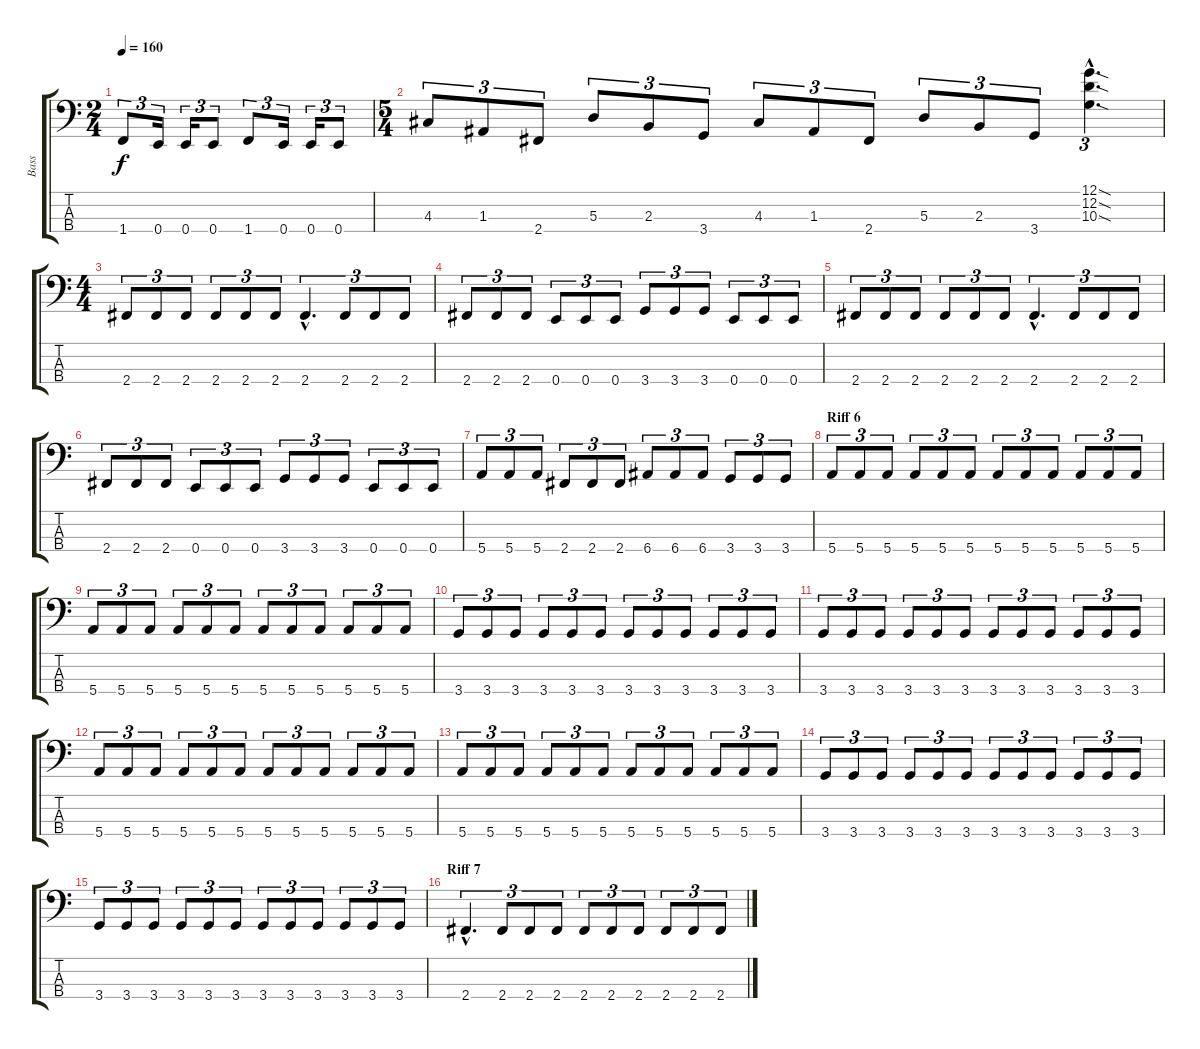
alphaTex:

\track ("Bass" "Bass") {instrument electricbassfinger}
\staff {score tabs}
\tuning (G2 D2 A1 E1) {hide}
\ts (2 4)
\tempo 160
\clef f4
\ks c
1.4.8{tu (3 2) dy f} 0.4.16{tu (3 2)} 0.4.16{tu (3 2)} 0.4.8{tu (3 2)} 1.4.8{tu (3 2)} 0.4.16{tu (3 2)} 0.4.16{tu (3 2)} 0.4.8{tu (3 2)} |
\ts (5 4)
4.3.8{tu (3 2)} 1.3.8{tu (3 2)} 2.4.8{tu (3 2)} 5.3.8{tu (3 2)} 2.3.8{tu (3 2)} 3.4.8{tu (3 2)} 4.3.8{tu (3 2)} 1.3.8{tu (3 2)} 2.4.8{tu (3 2)} 5.3.8{tu (3 2)} 2.3.8{tu (3 2)} 3.4.8{tu (3 2)} (12.1{sod hac} 12.2{sod hac} 10.3{sod hac}).4{d tu (3 2)} |
\ts (4 4)
2.4.8{tu (3 2)} 2.4.8{tu (3 2)} 2.4.8{tu (3 2)} 2.4.8{tu (3 2)} 2.4.8{tu (3 2)} 2.4.8{tu (3 2)} 2.4{hac}.4{d tu (3 2)} 2.4.8{tu (3 2)} 2.4.8{tu (3 2)} 2.4.8{tu (3 2)} |
2.4.8{tu (3 2)} 2.4.8{tu (3 2)} 2.4.8{tu (3 2)} 0.4.8{tu (3 2)} 0.4.8{tu (3 2)} 0.4.8{tu (3 2)} 3.4.8{tu (3 2)} 3.4.8{tu (3 2)} 3.4.8{tu (3 2)} 0.4.8{tu (3 2)} 0.4.8{tu (3 2)} 0.4.8{tu (3 2)} |
2.4.8{tu (3 2)} 2.4.8{tu (3 2)} 2.4.8{tu (3 2)} 2.4.8{tu (3 2)} 2.4.8{tu (3 2)} 2.4.8{tu (3 2)} 2.4{hac}.4{d tu (3 2)} 2.4.8{tu (3 2)} 2.4.8{tu (3 2)} 2.4.8{tu (3 2)} |
2.4.8{tu (3 2)} 2.4.8{tu (3 2)} 2.4.8{tu (3 2)} 0.4.8{tu (3 2)} 0.4.8{tu (3 2)} 0.4.8{tu (3 2)} 3.4.8{tu (3 2)} 3.4.8{tu (3 2)} 3.4.8{tu (3 2)} 0.4.8{tu (3 2)} 0.4.8{tu (3 2)} 0.4.8{tu (3 2)} |
5.4.8{tu (3 2)} 5.4.8{tu (3 2)} 5.4.8{tu (3 2)} 2.4.8{tu (3 2)} 2.4.8{tu (3 2)} 2.4.8{tu (3 2)} 6.4.8{tu (3 2)} 6.4.8{tu (3 2)} 6.4.8{tu (3 2)} 3.4.8{tu (3 2)} 3.4.8{tu (3 2)} 3.4.8{tu (3 2)} |
\section ("" "Riff 6")
5.4.8{tu (3 2)} 5.4.8{tu (3 2)} 5.4.8{tu (3 2)} 5.4.8{tu (3 2)} 5.4.8{tu (3 2)} 5.4.8{tu (3 2)} 5.4.8{tu (3 2)} 5.4.8{tu (3 2)} 5.4.8{tu (3 2)} 5.4.8{tu (3 2)} 5.4.8{tu (3 2)} 5.4.8{tu (3 2)} |
5.4.8{tu (3 2)} 5.4.8{tu (3 2)} 5.4.8{tu (3 2)} 5.4.8{tu (3 2)} 5.4.8{tu (3 2)} 5.4.8{tu (3 2)} 5.4.8{tu (3 2)} 5.4.8{tu (3 2)} 5.4.8{tu (3 2)} 5.4.8{tu (3 2)} 5.4.8{tu (3 2)} 5.4.8{tu (3 2)} |
3.4.8{tu (3 2)} 3.4.8{tu (3 2)} 3.4.8{tu (3 2)} 3.4.8{tu (3 2)} 3.4.8{tu (3 2)} 3.4.8{tu (3 2)} 3.4.8{tu (3 2)} 3.4.8{tu (3 2)} 3.4.8{tu (3 2)} 3.4.8{tu (3 2)} 3.4.8{tu (3 2)} 3.4.8{tu (3 2)} |
3.4.8{tu (3 2)} 3.4.8{tu (3 2)} 3.4.8{tu (3 2)} 3.4.8{tu (3 2)} 3.4.8{tu (3 2)} 3.4.8{tu (3 2)} 3.4.8{tu (3 2)} 3.4.8{tu (3 2)} 3.4.8{tu (3 2)} 3.4.8{tu (3 2)} 3.4.8{tu (3 2)} 3.4.8{tu (3 2)} |
5.4.8{tu (3 2)} 5.4.8{tu (3 2)} 5.4.8{tu (3 2)} 5.4.8{tu (3 2)} 5.4.8{tu (3 2)} 5.4.8{tu (3 2)} 5.4.8{tu (3 2)} 5.4.8{tu (3 2)} 5.4.8{tu (3 2)} 5.4.8{tu (3 2)} 5.4.8{tu (3 2)} 5.4.8{tu (3 2)} |
5.4.8{tu (3 2)} 5.4.8{tu (3 2)} 5.4.8{tu (3 2)} 5.4.8{tu (3 2)} 5.4.8{tu (3 2)} 5.4.8{tu (3 2)} 5.4.8{tu (3 2)} 5.4.8{tu (3 2)} 5.4.8{tu (3 2)} 5.4.8{tu (3 2)} 5.4.8{tu (3 2)} 5.4.8{tu (3 2)} |
3.4.8{tu (3 2)} 3.4.8{tu (3 2)} 3.4.8{tu (3 2)} 3.4.8{tu (3 2)} 3.4.8{tu (3 2)} 3.4.8{tu (3 2)} 3.4.8{tu (3 2)} 3.4.8{tu (3 2)} 3.4.8{tu (3 2)} 3.4.8{tu (3 2)} 3.4.8{tu (3 2)} 3.4.8{tu (3 2)} |
3.4.8{tu (3 2)} 3.4.8{tu (3 2)} 3.4.8{tu (3 2)} 3.4.8{tu (3 2)} 3.4.8{tu (3 2)} 3.4.8{tu (3 2)} 3.4.8{tu (3 2)} 3.4.8{tu (3 2)} 3.4.8{tu (3 2)} 3.4.8{tu (3 2)} 3.4.8{tu (3 2)} 3.4.8{tu (3 2)} |
\section ("" "Riff 7")
2.4{hac}.4{d tu (3 2)} 2.4.8{tu (3 2)} 2.4.8{tu (3 2)} 2.4.8{tu (3 2)} 2.4.8{tu (3 2)} 2.4.8{tu (3 2)} 2.4.8{tu (3 2)} 2.4.8{tu (3 2)} 2.4.8{tu (3 2)} 2.4.8{tu (3 2)}
